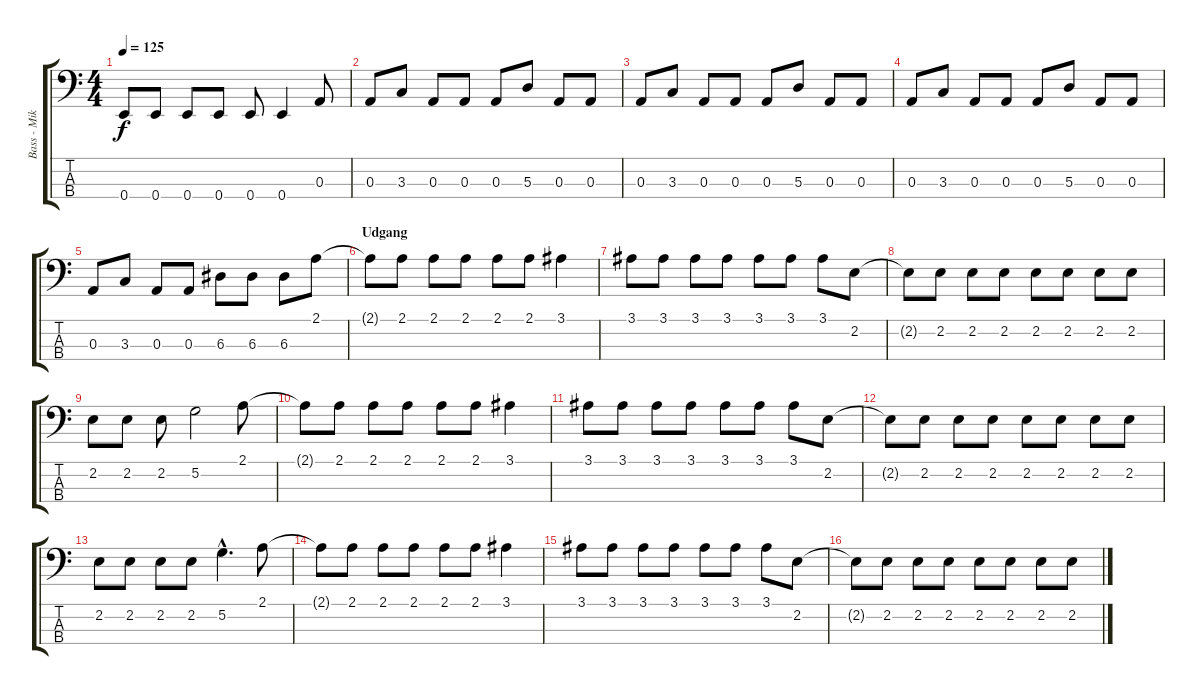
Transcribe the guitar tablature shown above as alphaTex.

\track ("Bass - Mikkel" "Bass - Mik") {instrument electricbassfinger}
\staff {score tabs}
\tuning (G2 D2 A1 E1) {hide}
\ts (4 4)
\tempo 125
\clef f4
\ks c
0.4.8{dy f} 0.4.8 0.4.8 0.4.8 0.4.8 0.4.4 0.3.8 |
0.3.8 3.3.8 0.3.8 0.3.8 0.3.8 5.3.8 0.3.8 0.3.8 |
0.3.8 3.3.8 0.3.8 0.3.8 0.3.8 5.3.8 0.3.8 0.3.8 |
0.3.8 3.3.8 0.3.8 0.3.8 0.3.8 5.3.8 0.3.8 0.3.8 |
0.3.8 3.3.8 0.3.8 0.3.8 6.3.8 6.3.8 6.3.8 2.1.8 |
\section ("" "Udgang")
2.1{t}.8 2.1.8 2.1.8 2.1.8 2.1.8 2.1.8 3.1.4 |
3.1.8 3.1.8 3.1.8 3.1.8 3.1.8 3.1.8 3.1.8 2.2.8 |
2.2{t}.8 2.2.8 2.2.8 2.2.8 2.2.8 2.2.8 2.2.8 2.2.8 |
2.2.8 2.2.8 2.2.8 5.2.2 2.1.8 |
2.1{t}.8 2.1.8 2.1.8 2.1.8 2.1.8 2.1.8 3.1.4 |
3.1.8 3.1.8 3.1.8 3.1.8 3.1.8 3.1.8 3.1.8 2.2.8 |
2.2{t}.8 2.2.8 2.2.8 2.2.8 2.2.8 2.2.8 2.2.8 2.2.8 |
2.2.8 2.2.8 2.2.8 2.2.8 5.2{hac}.4{d} 2.1.8 |
2.1{t}.8 2.1.8 2.1.8 2.1.8 2.1.8 2.1.8 3.1.4 |
3.1.8 3.1.8 3.1.8 3.1.8 3.1.8 3.1.8 3.1.8 2.2.8 |
2.2{t}.8 2.2.8 2.2.8 2.2.8 2.2.8 2.2.8 2.2.8 2.2.8
